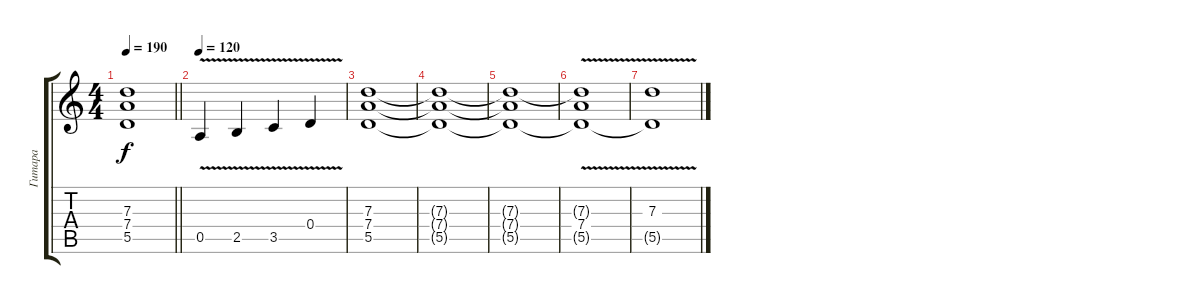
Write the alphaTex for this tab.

\track ("Гитара" "Гитара") {instrument distortionguitar}
\staff {score tabs}
\tuning (E4 B3 G3 D3 A2 E2) {hide}
\ts (4 4)
\tempo 190
\clef g2
\barLineRight lightlight
\ks c
(7.3 7.4 5.5).1{dy f} |
\section ("" "")
\tempo 120
0.5{v}.4 2.5{v}.4 3.5{v}.4 0.4{v}.4 |
(7.3 7.4 5.5).1{volume 8} |
(7.3{t} 7.4{t} 5.5{t}).1 |
(7.3{t} 7.4{t} 5.5{t}).1 |
(7.3{t} 7.4{v} 5.5{t}).1 |
(7.3{v} 5.5{t}).1
